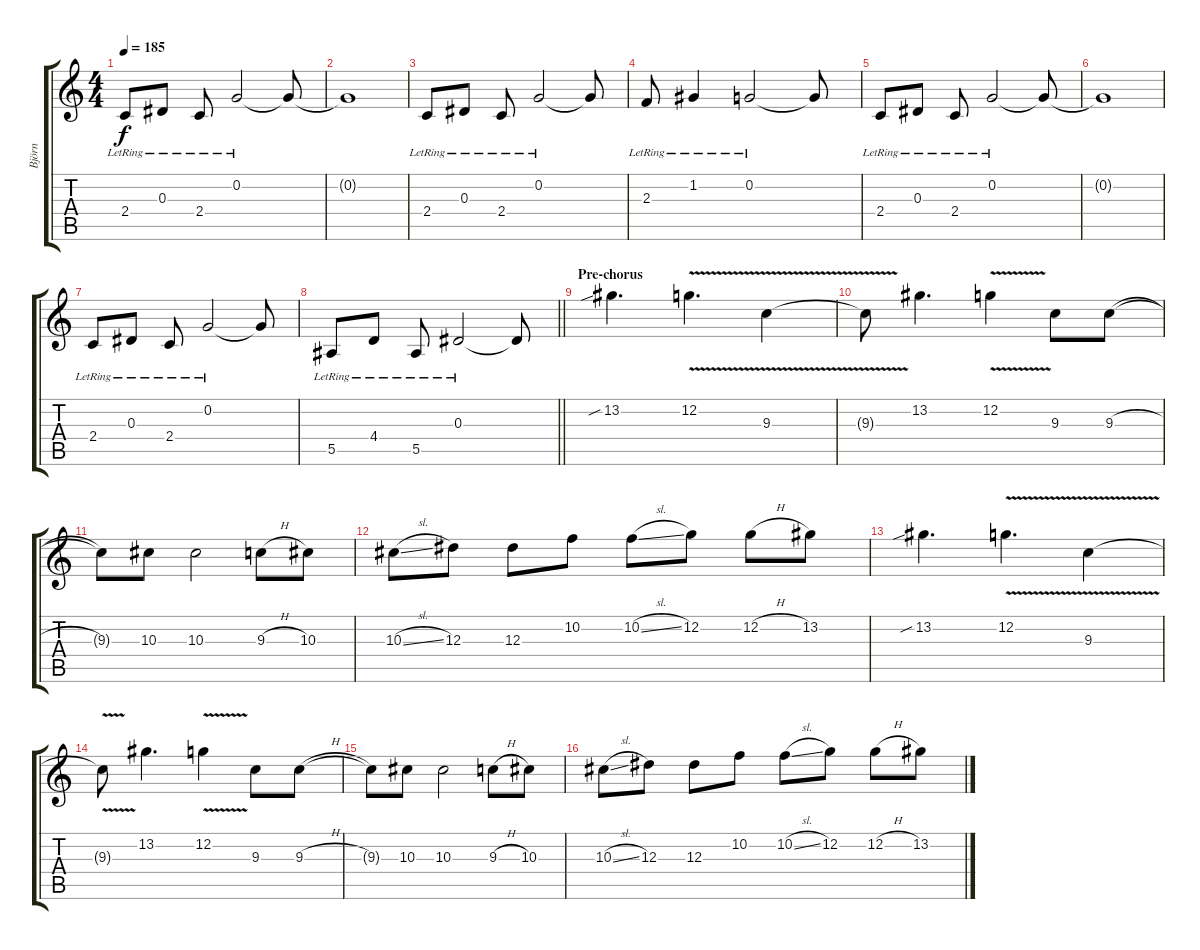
\track ("Björn" "Björn") {instrument distortionguitar}
\staff {score tabs}
\tuning (C4 G3 Eb3 Bb2 F2 C2) {hide}
\ts (4 4)
\tempo 185
\clef g2
\ks c
2.4{lr}.8{dy f} 0.3{lr}.8 2.4{lr}.8 0.2{lr}.2 0.2{t}.8 |
0.2{t}.1 |
2.4{lr}.8 0.3{lr}.8 2.4{lr}.8 0.2{lr}.2 0.2{t}.8 |
2.3{lr}.8 1.2{lr}.4 0.2{lr}.2 0.2{t}.8 |
2.4{lr}.8 0.3{lr}.8 2.4{lr}.8 0.2{lr}.2 0.2{t}.8 |
0.2{t}.1 |
2.4{lr}.8 0.3{lr}.8 2.4{lr}.8 0.2{lr}.2 0.2{t}.8 |
\barLineRight lightlight
5.5{lr}.8 4.4{lr}.8 5.5{lr}.8 0.3{lr}.2 0.3{t}.8 |
\section ("" "Pre-chorus")
13.2{sib}.4{d} 12.2{v}.4{d} 9.3{v}.4 |
9.3{t}.8 13.2.4{d} 12.2{v}.4 9.3.8 9.3{h}.8 |
9.3{t}.8 10.3.8 10.3.2 9.3{h}.8 10.3.8 |
10.3{sl}.8 12.3.8 12.3.8 10.2.8 10.2{sl}.8 12.2.8 12.2{h}.8 13.2.8 |
13.2{sib}.4{d} 12.2{v}.4{d} 9.3{v}.4 |
9.3{t}.8 13.2.4{d} 12.2{v}.4 9.3.8 9.3{h}.8 |
9.3{t}.8 10.3.8 10.3.2 9.3{h}.8 10.3.8 |
10.3{sl}.8 12.3.8 12.3.8 10.2.8 10.2{sl}.8 12.2.8 12.2{h}.8 13.2.8
